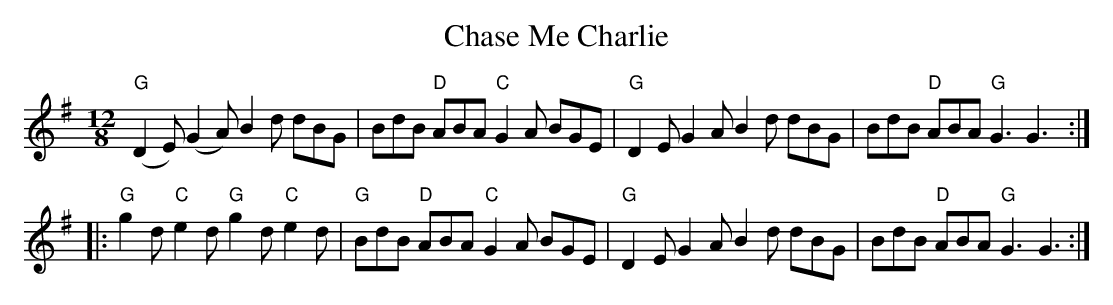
X:1
T:Chase Me Charlie
M:12/8
L:1/8
K:G
Q:160
"G"(D2E) (G2A) B2d dBG|BdB "D"ABA "C"G2A BGE| "G" D2E G2A B2d dBG|BdB "D"ABA "G"G3 G3::
"G"g2d "C"e2d "G"g2d"C"e2d|"G"BdB "D"ABA "C"G2A BGE|"G"D2E G2A B2d dBG| BdB "D"ABA "G"G3 G3:|
